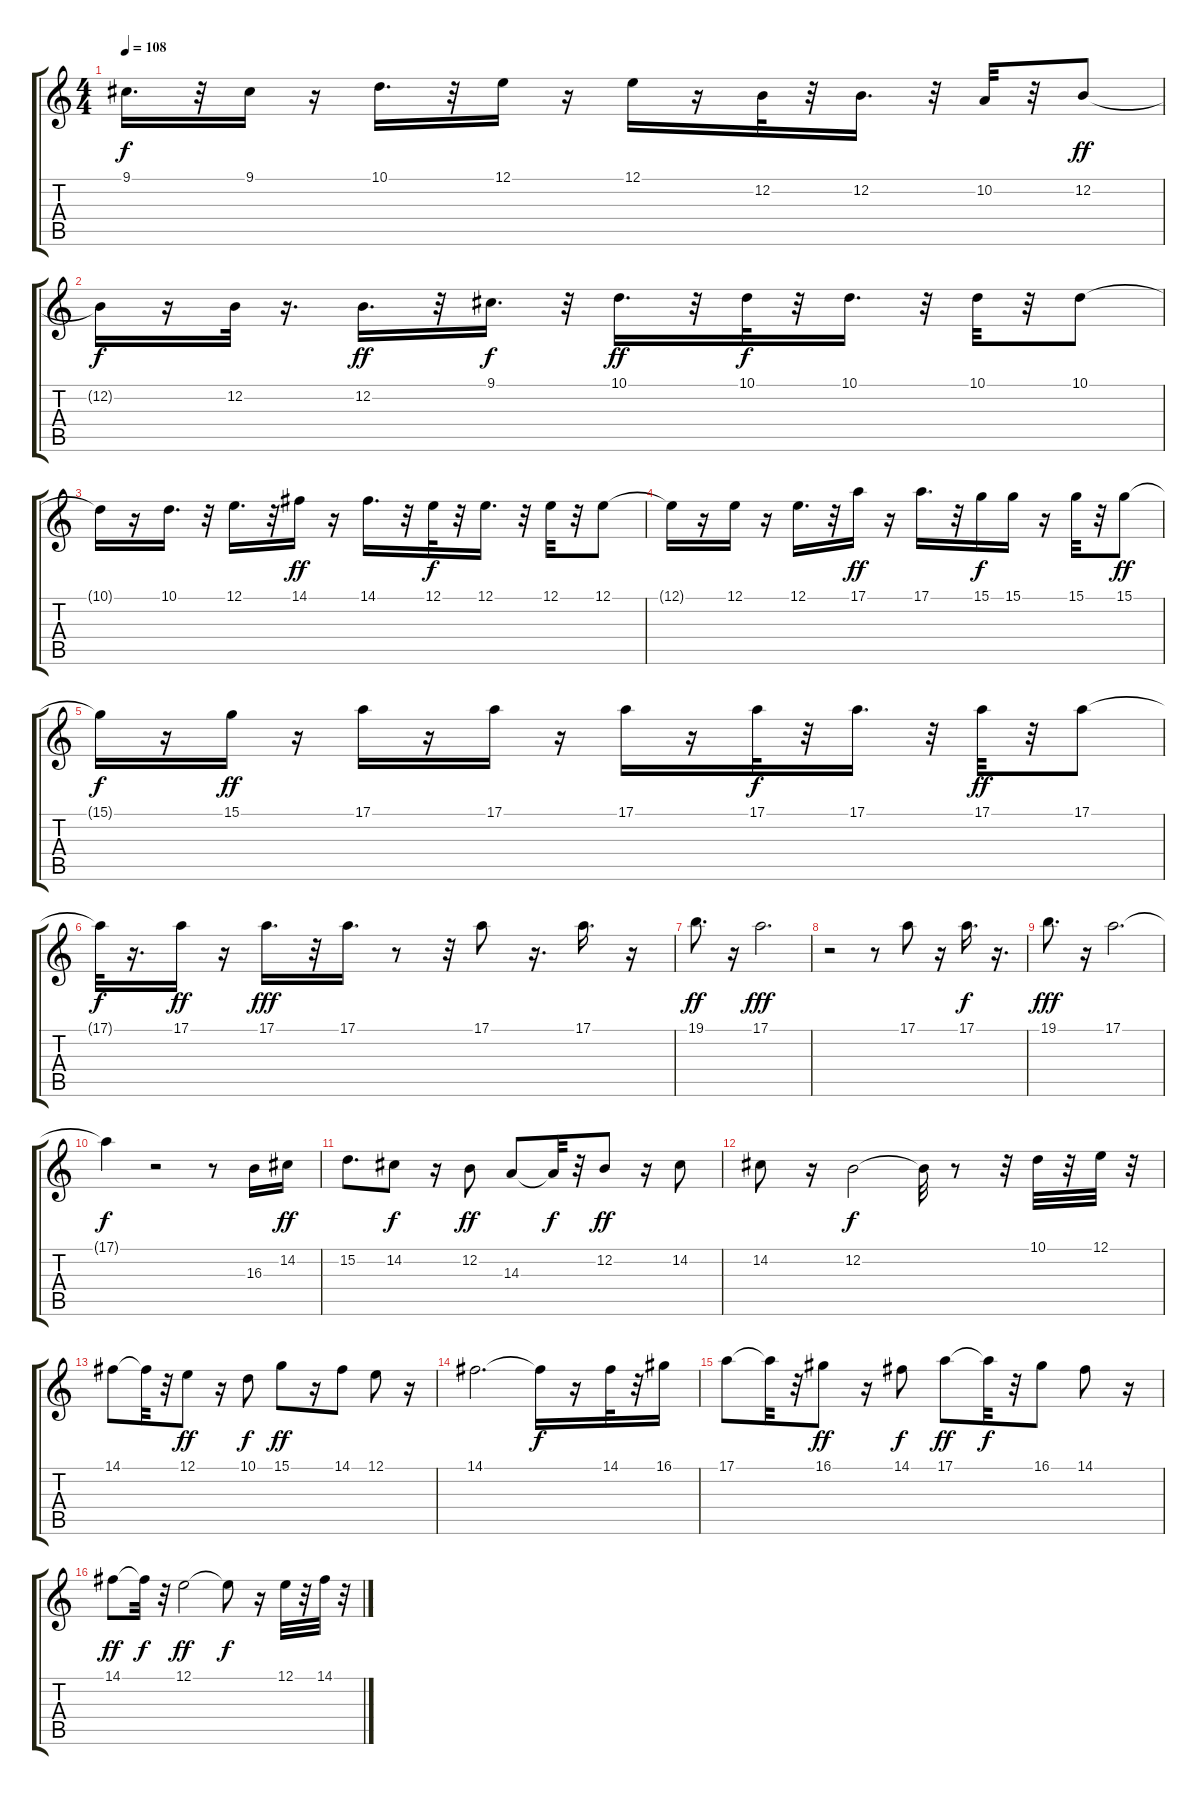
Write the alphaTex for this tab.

\track "" {instrument synthvoice}
\staff {score tabs}
\tuning (E4 B3 G3 D3 A2 E2) {hide}
\ts (4 4)
\tempo 108
\clef g2
\ks c
9.1{t}.16{d dy f} r.32 9.1.16 r.16 10.1.16{d} r.32 12.1.16 r.16 12.1.16 r.16 12.2.32 r.32 12.2.16{d} r.32 10.2.32 r.32 12.2.8{dy ff} |
12.2{t}.16{dy f} r.16 12.2.32 r.16{d} 12.2.16{d dy ff} r.32 9.1.16{d dy f} r.32 10.1.16{d dy ff} r.32 10.1.32{dy f} r.32 10.1.16{d} r.32 10.1.32 r.32 10.1.8 |
10.1{t}.16 r.16 10.1.16{d} r.32 12.1.16{d} r.32 14.1.16{dy ff} r.16 14.1.16{d} r.32 12.1.32{dy f} r.32 12.1.16{d} r.32 12.1.32 r.32 12.1.8 |
12.1{t}.16 r.16 12.1.16 r.16 12.1.16{d} r.32 17.1.16{dy ff} r.16 17.1.16{d} r.32 15.1.16{dy f} 15.1.16 r.16 15.1.32 r.32 15.1.8{dy ff} |
15.1{t}.16{dy f} r.16 15.1.16{dy ff} r.16 17.1.16 r.16 17.1.16 r.16 17.1.16 r.16 17.1.32{dy f} r.32 17.1.16{d} r.32 17.1.32{dy ff} r.32 17.1.8 |
17.1{t}.32{dy f} r.16{d} 17.1.16{dy ff} r.16 17.1.16{d dy fff} r.32 17.1.16{d} r.8 r.32 17.1.8 r.16{d} 17.1.16{d} r.16 |
19.1.8{d dy ff} r.16 17.1.2{d dy fff} |
r.2 r.8 17.1.8 r.16 17.1.16{d dy f} r.16{d} |
19.1.8{d dy fff} r.16 17.1.2{d} |
17.1{t}.4{dy f} r.2 r.8 16.3.16 14.2.16{dy ff} |
15.2.8{d} 14.2.8{dy f} r.16 12.2.8{dy ff} 14.3.8 14.3{t}.32{dy f} r.32 12.2.8{dy ff} r.16 14.2.8 |
14.2.8 r.16 12.2.2{dy f} 12.2{t}.32 r.8 r.32 10.1.32 r.32 12.1.32 r.32 |
14.1.8 14.1{t}.32 r.32 12.1.8{dy ff} r.16 10.1.8{dy f} 15.1.8{dy ff} r.16 14.1.8 12.1.8 r.16 |
14.1.2{d} 14.1{t}.16{dy f} r.16 14.1.32 r.32 16.1.16 |
17.1.8 17.1{t}.32 r.32 16.1.8{dy ff} r.16 14.1.8{dy f} 17.1.8{dy ff} 17.1{t}.32{dy f} r.32 16.1.8 14.1.8 r.16 |
14.1.8{dy ff} 14.1{t}.32{dy f} r.32 12.1.2{dy ff} 12.1{t}.8{dy f} r.16 12.1.32 r.32 14.1.32 r.32
